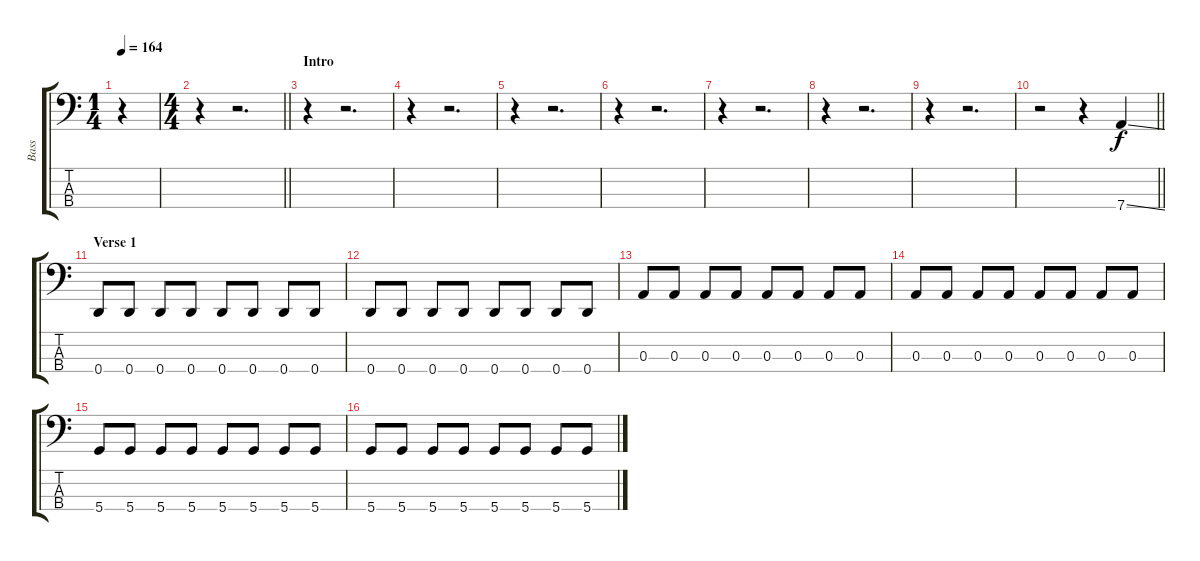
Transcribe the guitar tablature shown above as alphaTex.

\track ("Bass" "Bass") {instrument electricbassfinger}
\staff {score tabs}
\tuning (G2 D2 A1 D1) {hide}
\voice
\ts (1 4)
\tempo 164
\clef f4
\ks c
r.4{dy f instrument electricbassfinger} |
\ts (4 4)
\barLineRight lightlight
r.4 r.2{d} |
\section ("" "Intro")
r.4 r.2{d} |
r.4 r.2{d} |
r.4 r.2{d} |
r.4 r.2{d} |
r.4 r.2{d} |
r.4 r.2{d} |
r.4 r.2{d} |
\barLineRight lightlight
r.2 r.4 7.4{ss}.4 |
\section ("" "Verse 1")
0.4.8 0.4.8 0.4.8 0.4.8 0.4.8 0.4.8 0.4.8 0.4.8 |
0.4.8 0.4.8 0.4.8 0.4.8 0.4.8 0.4.8 0.4.8 0.4.8 |
0.3.8 0.3.8 0.3.8 0.3.8 0.3.8 0.3.8 0.3.8 0.3.8 |
0.3.8 0.3.8 0.3.8 0.3.8 0.3.8 0.3.8 0.3.8 0.3.8 |
5.4.8 5.4.8 5.4.8 5.4.8 5.4.8 5.4.8 5.4.8 5.4.8 |
5.4.8 5.4.8 5.4.8 5.4.8 5.4.8 5.4.8 5.4.8 5.4.8
\voice
\clef f4
\ottava regular
\simile none
\ks c
r.4{dy f} |
\barLineRight lightlight
|
|
|
|
|
|
|
|
\barLineRight lightlight
|
|
|
|
|
|
